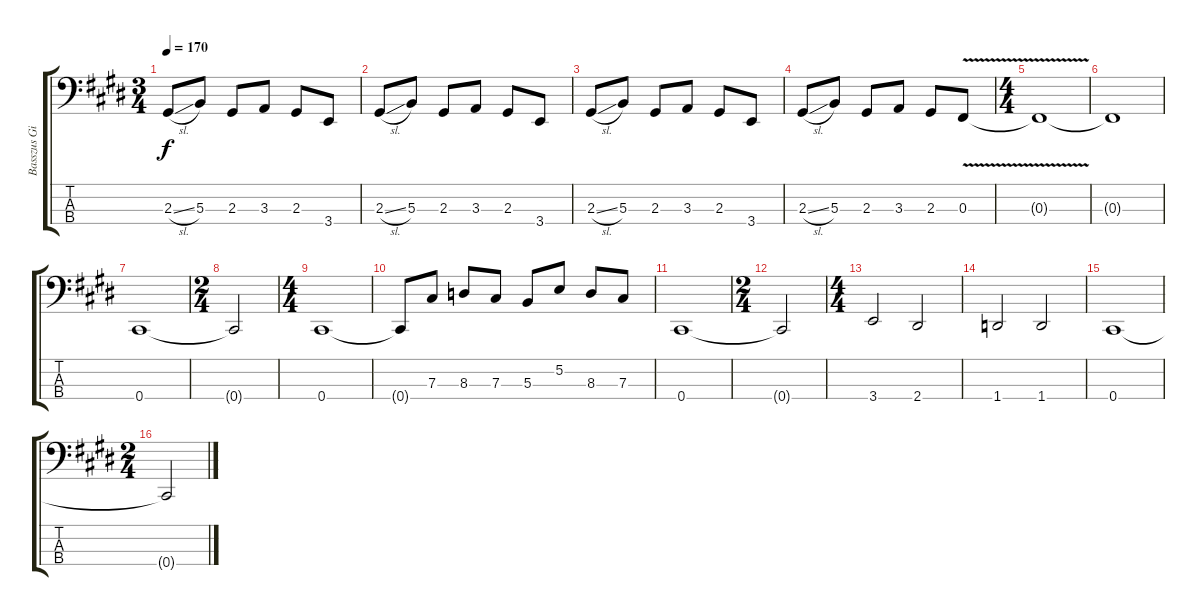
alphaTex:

\track ("Basszus Gitár" "Basszus Gi") {instrument electricbassfinger}
\staff {score tabs}
\tuning (E2 B1 Gb1 Db1) {hide}
\ts (3 4)
\tempo 170
\clef f4
\ks c#minor
2.3{sl}.8{dy f} 5.3.8 2.3.8 3.3.8 2.3.8 3.4.8 |
2.3{sl}.8 5.3.8 2.3.8 3.3.8 2.3.8 3.4.8 |
2.3{sl}.8 5.3.8 2.3.8 3.3.8 2.3.8 3.4.8 |
2.3{sl}.8 5.3.8 2.3.8 3.3.8 2.3.8 0.3{v}.8 |
\ts (4 4)
0.3{t}.1 |
0.3{t}.1 |
0.4.1 |
\ts (2 4)
0.4{t}.2 |
\ts (4 4)
0.4.1 |
0.4{t}.8 7.3.8 8.3.8 7.3.8 5.3.8 5.2.8 8.3.8 7.3.8 |
0.4.1 |
\ts (2 4)
0.4{t}.2 |
\ts (4 4)
3.4.2 2.4.2 |
1.4.2 1.4.2 |
0.4.1 |
\ts (2 4)
0.4{t}.2
